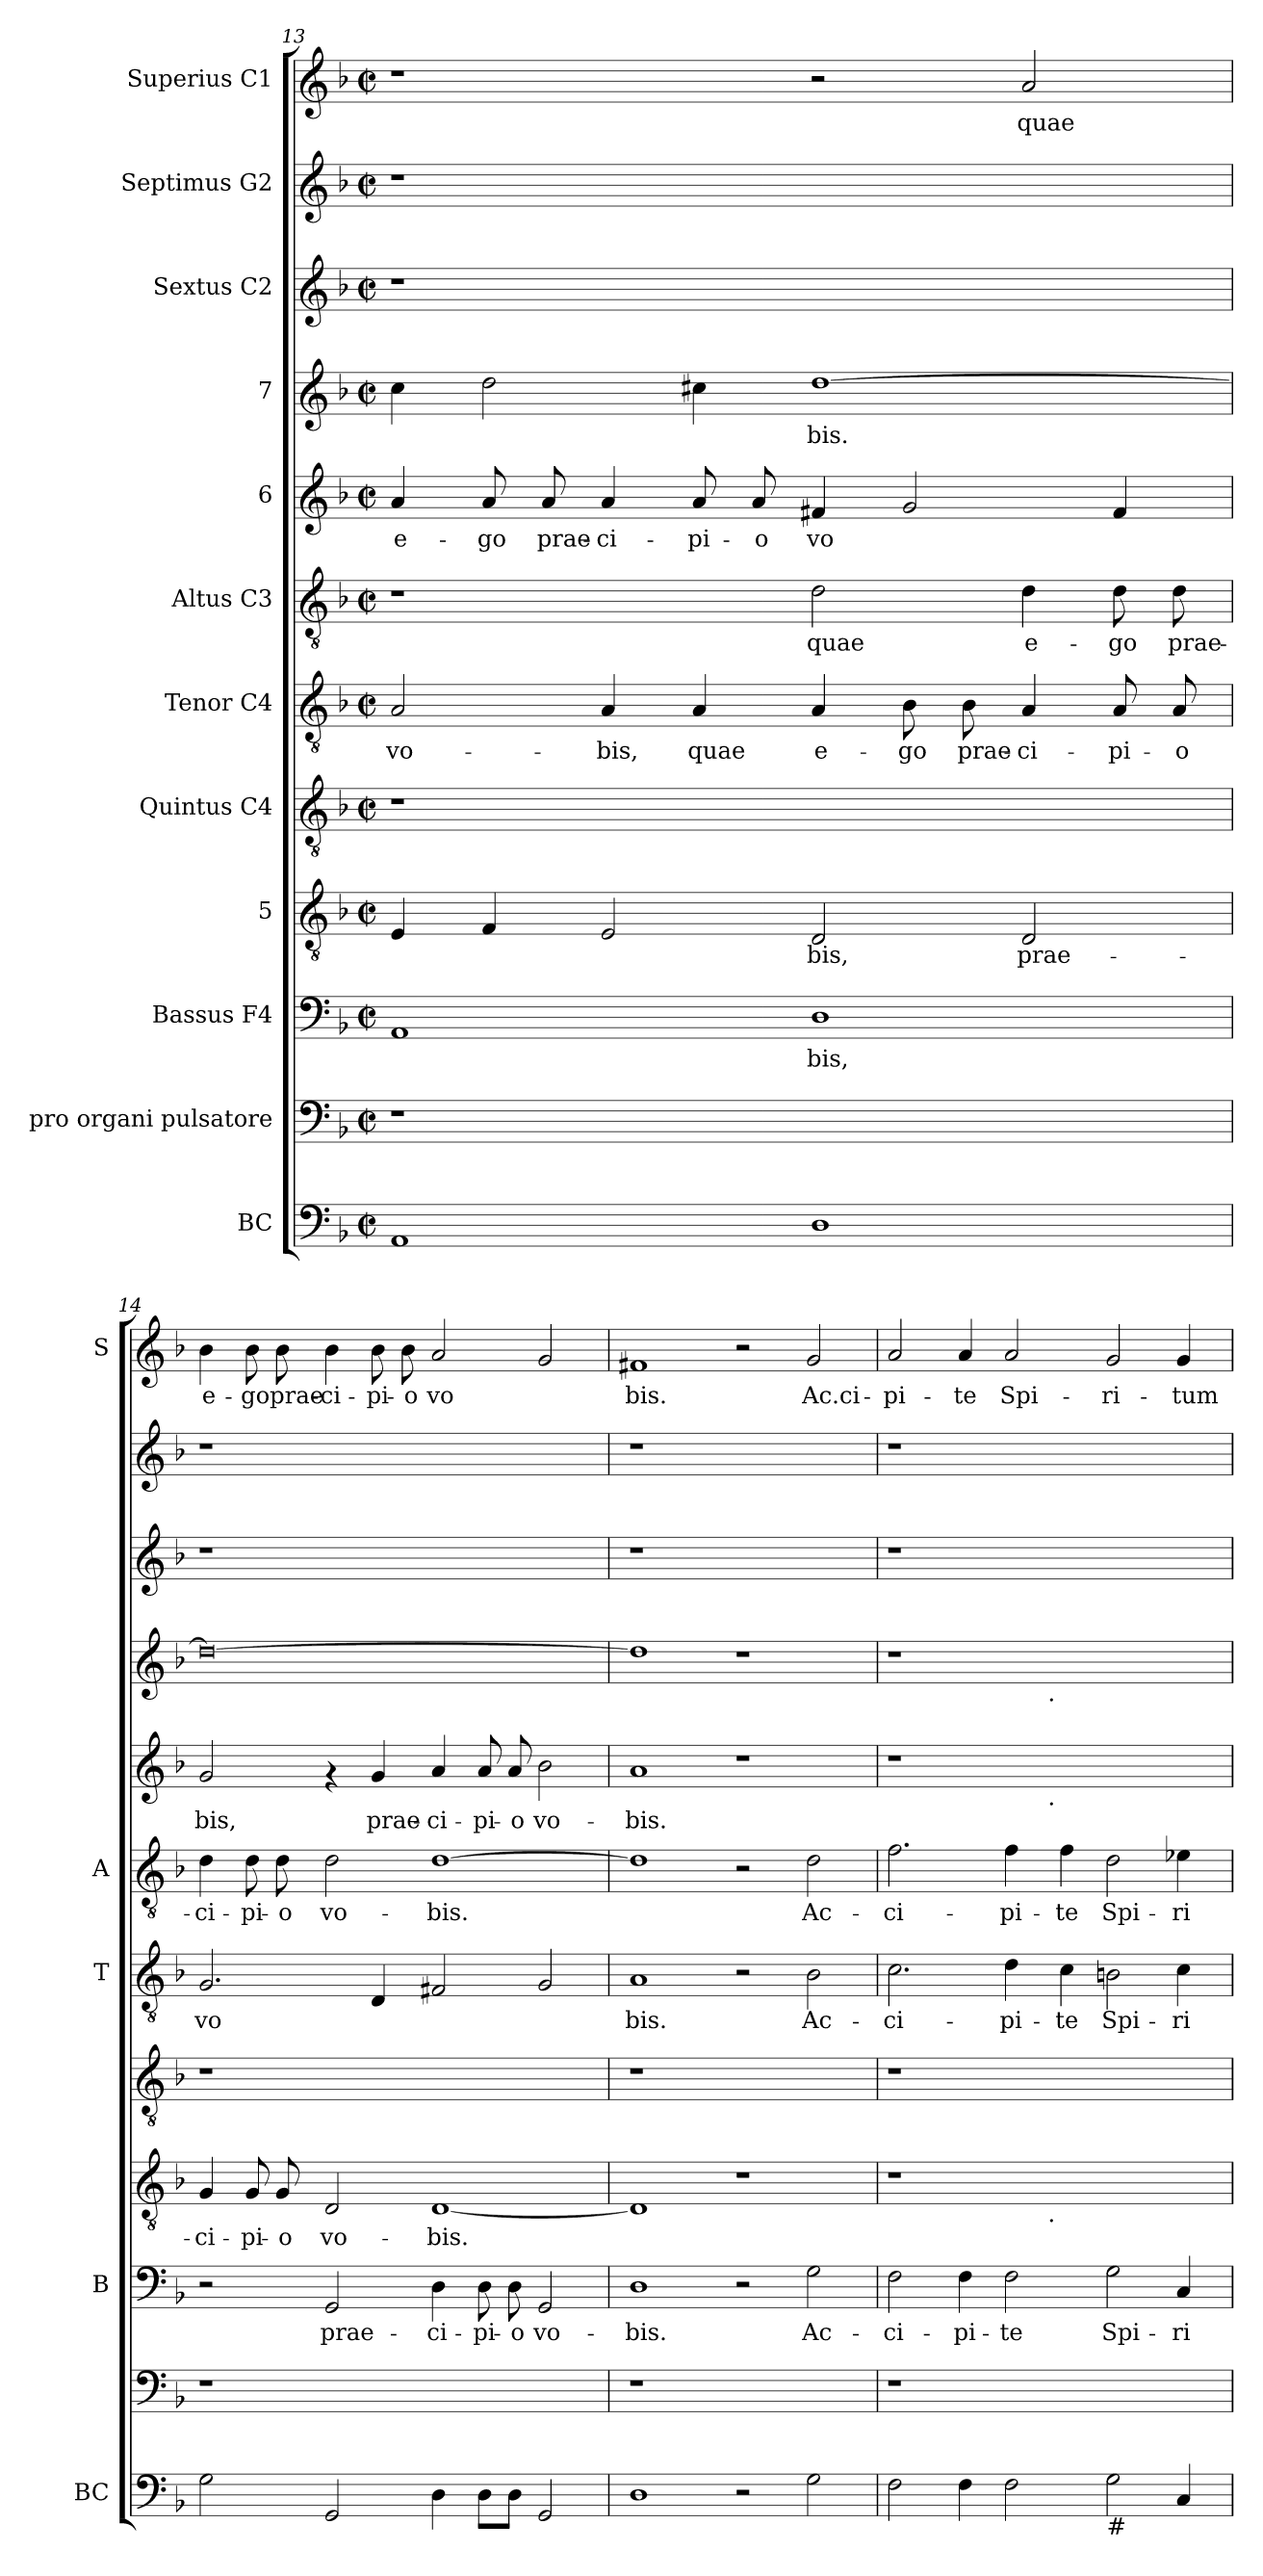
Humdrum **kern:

**kern	**kern	**kern	**text	**kern	**text	**kern	**kern	**text	**kern	**text	**kern	**text	**kern	**text	**kern	**kern	**kern	**text
*part12	*part11	*part10	*part10	*part9	*part9	*part8	*part7	*part7	*part6	*part6	*part5	*part5	*part4	*part4	*part3	*part2	*part1	*part1
*staff12	*staff11	*staff10	*staff10	*staff9	*staff9	*staff8	*staff7	*staff7	*staff6	*staff6	*staff5	*staff5	*staff4	*staff4	*staff3	*staff2	*staff1	*staff1
*I"BC	*I"pro organi  pulsatore	*I"Bassus  F4	*	*I"5	*	*I"Quintus  C4	*I"Tenor  C4	*	*I"Altus  C3	*	*I"6	*	*I"7	*	*I"Sextus  C2	*I"Septimus  G2	*I"Superius  C1	*
*I'BC	*	*I'B	*	*	*	*	*I'T	*	*I'A	*	*	*	*	*	*	*	*I'S	*
*clefF4	*clefF4	*clefF4	*	*clefGv2	*	*clefGv2	*clefGv2	*	*clefGv2	*	*clefG2	*	*clefG2	*	*clefG2	*clefG2	*clefG2	*
*k[b-]	*k[b-]	*k[b-]	*	*k[b-]	*	*k[b-]	*k[b-]	*	*k[b-]	*	*k[b-]	*	*k[b-]	*	*k[b-]	*k[b-]	*k[b-]	*
*F:	*F:	*F:	*	*F:	*	*F:	*F:	*	*F:	*	*F:	*	*F:	*	*F:	*F:	*F:	*
*M2/2	*M2/2	*M2/2	*	*M2/2	*	*M2/2	*M2/2	*	*M2/2	*	*M2/2	*	*M2/2	*	*M2/2	*M2/2	*M2/2	*
*met(c|)	*met(c|)	*met(c|)	*	*met(c|)	*	*met(c|)	*met(c|)	*	*met(c|)	*	*met(c|)	*	*met(c|)	*	*met(c|)	*met(c|)	*met(c|)	*
=13	=13	=13	=13	=13	=13	=13	=13	=13	=13	=13	=13	=13	=13	=13	=13	=13	=13	=13
!	!	!	!LO:LY:b:cj	!	!LO:LY:b:cj	!	!	!LO:LY:b:cj	!	!	!	!LO:LY:b:cj	!	!LO:LY:b:cj	!	!	!	!
1AA	1r	1AA	--	4E/	--	1r	2A/	vo-	1r	.	4a/	e-	4cc\	--	1r	1r	1r	.
!	!	!	!	!	!LO:LY:b:cj	!	!	!	!	!	!	!LO:LY:b:cj	!	!LO:LY:b:cj	!	!	!	!
.	.	.	.	4F/	--	.	.	.	.	.	8a/	-go	2dd\	--	.	.	.	.
!	!	!	!	!	!	!	!	!	!	!	!	!LO:LY:b:cj	!	!	!	!	!	!
.	.	.	.	.	.	.	.	.	.	.	8a/	prae-	.	.	.	.	.	.
!	!	!	!	!	!LO:LY:b:cj	!	!	!LO:LY:b:cj	!	!	!	!LO:LY:b:cj	!	!	!	!	!	!
.	.	.	.	2E/	--	.	4A/	-bis,	.	.	4a/	-ci-	.	.	.	.	.	.
!	!	!	!	!	!	!	!	!LO:LY:b:cj	!	!	!	!LO:LY:b:cj	!	!LO:LY:b:cj	!	!	!	!
.	.	.	.	.	.	.	4A/	quae	.	.	8a/	-pi-	4cc#X\	--	.	.	.	.
!	!	!	!	!	!	!	!	!	!	!	!	!LO:LY:b:cj	!	!	!	!	!	!
.	.	.	.	.	.	.	.	.	.	.	8a/	-o	.	.	.	.	.	.
!	!	!	!LO:LY:b:cj	!	!LO:LY:b:cj	!	!	!LO:LY:b:cj	!	!LO:LY:b:cj	!	!LO:LY:b:cj	!	!LO:LY:b:cj	!	!	!	!
1D	1ryy	1D	-bis,	2D/	-bis,	1ryy	4A/	e-	2d\	quae	4f#X/	vo-	[>1dd	-bis.	1ryy	1ryy	2r	.
!	!	!	!	!	!	!	!	!LO:LY:b:cj	!	!	!	!LO:LY:b:cj	!	!	!	!	!	!
.	.	.	.	.	.	.	8B-\	-go	.	.	2g/	--	.	.	.	.	.	.
!	!	!	!	!	!	!	!	!LO:LY:b:cj	!	!	!	!	!	!	!	!	!	!
.	.	.	.	.	.	.	8B-\	prae-	.	.	.	.	.	.	.	.	.	.
!	!	!	!	!	!LO:LY:b:cj	!	!	!LO:LY:b:cj	!	!LO:LY:b:cj	!	!	!	!	!	!	!	!LO:LY:b:cj
.	.	.	.	2D/	prae-	.	4A/	-ci-	4d\	e-	.	.	.	.	.	.	2a/	quae
!	!	!	!	!	!	!	!	!LO:LY:b:cj	!	!LO:LY:b:cj	!	!LO:LY:b:cj	!	!	!	!	!	!
.	.	.	.	.	.	.	8A/	-pi-	8d\	-go	4f#/	--	.	.	.	.	.	.
!	!	!	!	!	!	!	!	!LO:LY:b:cj	!	!LO:LY:b:cj	!	!	!	!	!	!	!	!
.	.	.	.	.	.	.	8A/	-o	8d\	prae-	.	.	.	.	.	.	.	.
=14	=14	=14	=14	=14	=14	=14	=14	=14	=14	=14	=14	=14	=14	=14	=14	=14	=14	=14
!	!	!	!	!	!LO:LY:b:cj	!	!	!LO:LY:b:cj	!	!LO:LY:b:cj	!	!LO:LY:b:cj	!	!LO:LY:b:cj	!	!	!	!LO:LY:b:cj
2G\	1r	2r	.	4G/	-ci-	1r	2.G/	vo-	4d\	-ci-	2g/	-bis,	0dd_>	.	1r	1r	4b-\	e-
!	!	!	!	!	!LO:LY:b:cj	!	!	!	!	!LO:LY:b:cj	!	!	!	!	!	!	!	!LO:LY:b:cj
.	.	.	.	8G/	-pi-	.	.	.	8d\	-pi-	.	.	.	.	.	.	8b-\	-go
!	!	!	!	!	!LO:LY:b:cj	!	!	!	!	!LO:LY:b:cj	!	!	!	!	!	!	!	!LO:LY:b:cj
.	.	.	.	8G/	-o	.	.	.	8d\	-o	.	.	.	.	.	.	8b-\	prae-
!	!	!	!LO:LY:b:cj	!	!LO:LY:b:cj	!	!	!	!	!LO:LY:b:cj	!	!	!	!	!	!	!	!LO:LY:b:cj
2GG/	.	2GG/	prae-	2D/	vo-	.	.	.	2d\	vo-	4rf	.	.	.	.	.	4b-\	-ci-
!	!	!	!	!	!	!	!	!LO:LY:b:cj	!	!	!	!LO:LY:b:cj	!	!	!	!	!	!LO:LY:b:cj
.	.	.	.	.	.	.	4D/	--	.	.	4g/	prae-	.	.	.	.	8b-\	-pi-
!	!	!	!	!	!	!	!	!	!	!	!	!	!	!	!	!	!	!LO:LY:b:cj
.	.	.	.	.	.	.	.	.	.	.	.	.	.	.	.	.	8b-\	-o
!	!	!	!LO:LY:b:cj	!	!LO:LY:b:cj	!	!	!LO:LY:b:cj	!	!LO:LY:b:cj	!	!LO:LY:b:cj	!	!	!	!	!	!LO:LY:b:cj
4D\	1ryy	4D\	-ci-	[>1D	-bis.	1ryy	2F#X/	--	[>1d	-bis.	4a/	-ci-	.	.	1ryy	1ryy	2a/	vo-
!	!	!	!LO:LY:b:cj	!	!	!	!	!	!	!	!	!LO:LY:b:cj	!	!	!	!	!	!
8D\L	.	8D\	-pi-	.	.	.	.	.	.	.	8a/	-pi-	.	.	.	.	.	.
!	!	!	!LO:LY:b:cj	!	!	!	!	!	!	!	!	!LO:LY:b:cj	!	!	!	!	!	!
8D\J	.	8D\	-o	.	.	.	.	.	.	.	8a/	-o	.	.	.	.	.	.
!	!	!	!LO:LY:b:cj	!	!	!	!	!LO:LY:b:cj	!	!	!	!LO:LY:b:cj	!	!	!	!	!	!LO:LY:b:cj
2GG/	.	2GG/	vo-	.	.	.	2G/	--	.	.	2b-\	vo-	.	.	.	.	2g/	--
!!LO:PB:g=z
=15	=15	=15	=15	=15	=15	=15	=15	=15	=15	=15	=15	=15	=15	=15	=15	=15	=15	=15
!	!	!	!LO:LY:b:cj	!	!LO:LY:b:cj	!	!	!LO:LY:b:cj	!	!LO:LY:b:cj	!	!LO:LY:b:cj	!	!LO:LY:b:cj	!	!	!	!LO:LY:b:cj
1D	1r	1D	-bis.	1D]	.	1r	1A	-bis.	1d]	.	1a	-bis.	1dd]	.	1r	1r	1f#X	-bis.
2r	1ryy	2r	.	1r	.	1ryy	2r	.	2r	.	1r	.	1r	.	1ryy	1ryy	2r	.
!	!	!	!LO:LY:b:cj	!	!	!	!	!LO:LY:b:cj	!	!LO:LY:b:cj	!	!	!	!	!	!	!	!LO:LY:b:cj
2G\	.	2G\	Ac-	.	.	.	2B-\	Ac-	2d\	Ac-	.	.	.	.	.	.	2g/	Ac.ci-
=16	=16	=16	=16	=16	=16	=16	=16	=16	=16	=16	=16	=16	=16	=16	=16	=16	=16	=16
!	!	!	!LO:LY:b:cj	!	!	!	!	!LO:LY:b:cj	!	!LO:LY:b:cj	!	!	!	!	!	!	!	!LO:LY:b:cj
*	*	*	*	*^	*	*	*	*	*	*	*^	*	*^	*	*	*	*	*
2F\	1r	2F\	-ci-	1r	2ryy	.	1r	2.c\	-ci-	2.f\	-ci-	1r	2ryy	.	1r	2ryy	.	1r	1r	2a/	-pi-
!	!	!	!LO:LY:b:cj	!	!	!	!	!	!	!	!	!	!	!	!	!	!	!	!	!	!LO:LY:b:cj
4F\	.	4F\	-pi-	.	4...ryy	.	.	.	.	.	.	.	4...ryy	.	.	4...ryy	.	.	.	4a/	-te
!	!	!	!LO:LY:b:cj	!	!	!	!	!	!LO:LY:b:cj	!	!LO:LY:b:cj	!	!	!	!	!	!	!	!	!	!LO:LY:b:cj
2F\	.	2F\	-te	.	.	.	.	4d\	-pi-	4f\	-pi-	.	.	.	.	.	.	.	.	2a/	Spi-
!	!	!	!	!	!	!	!	!	!	!	!	!	!	!	!	!LO:TX:b:t=.	!	!	!	!	!
!	!	!	!	!	!	!	!	!	!	!	!	!	!LO:TX:b:t=.	!	!	!	!	!	!	!	!
!	!	!	!	!	!LO:TX:b:t=.	!	!	!	!	!	!	!	!	!	!	!	!	!	!	!	!
.	.	.	.	.	1ryy	.	.	.	.	.	.	.	1ryy	.	.	1ryy	.	.	.	.	.
!	!	!	!	!	!	!	!	!	!LO:LY:b:cj	!	!LO:LY:b:cj	!	!	!	!	!	!	!	!	!	!
.	1ryy	.	.	1ryy	.	.	1ryy	4c\	-te	4f\	-te	1ryy	.	.	1ryy	.	.	1ryy	1ryy	.	.
!LO:TX:b:t=#	!	!	!	!	!	!	!	!	!	!	!	!	!	!	!	!	!	!	!	!	!
!	!	!	!LO:LY:b:cj	!	!	!	!	!	!LO:LY:b:cj	!	!LO:LY:b:cj	!	!	!	!	!	!	!	!	!	!LO:LY:b:cj
2G\	.	2G\	Spi-	.	.	.	.	2Bn\	Spi-	2d\	Spi-	.	.	.	.	.	.	.	.	2g/	-ri-
!	!	!	!LO:LY:b:cj	!	!	!	!	!	!LO:LY:b:cj	!	!LO:LY:b:cj	!	!	!	!	!	!	!	!	!	!LO:LY:b:cj
4C/	.	4C/	-ri-	.	.	.	.	4c\	-ri-	4e-X\	-ri-	.	.	.	.	.	.	.	.	4g/	-tum
.	.	.	.	.	32ryy	.	.	.	.	.	.	.	32ryy	.	.	32ryy	.	.	.	.	.
*	*	*	*	*	*	*	*	*	*	*	*	*v	*v	*	*	*	*	*	*	*	*
*	*	*	*	*v	*v	*	*	*	*	*	*	*	*	*v	*v	*	*	*	*	*
=	=	=	=	=	=	=	=	=	=	=	=	=	=	=	=	=	=	=
*-	*-	*-	*-	*-	*-	*-	*-	*-	*-	*-	*-	*-	*-	*-	*-	*-	*-	*-
